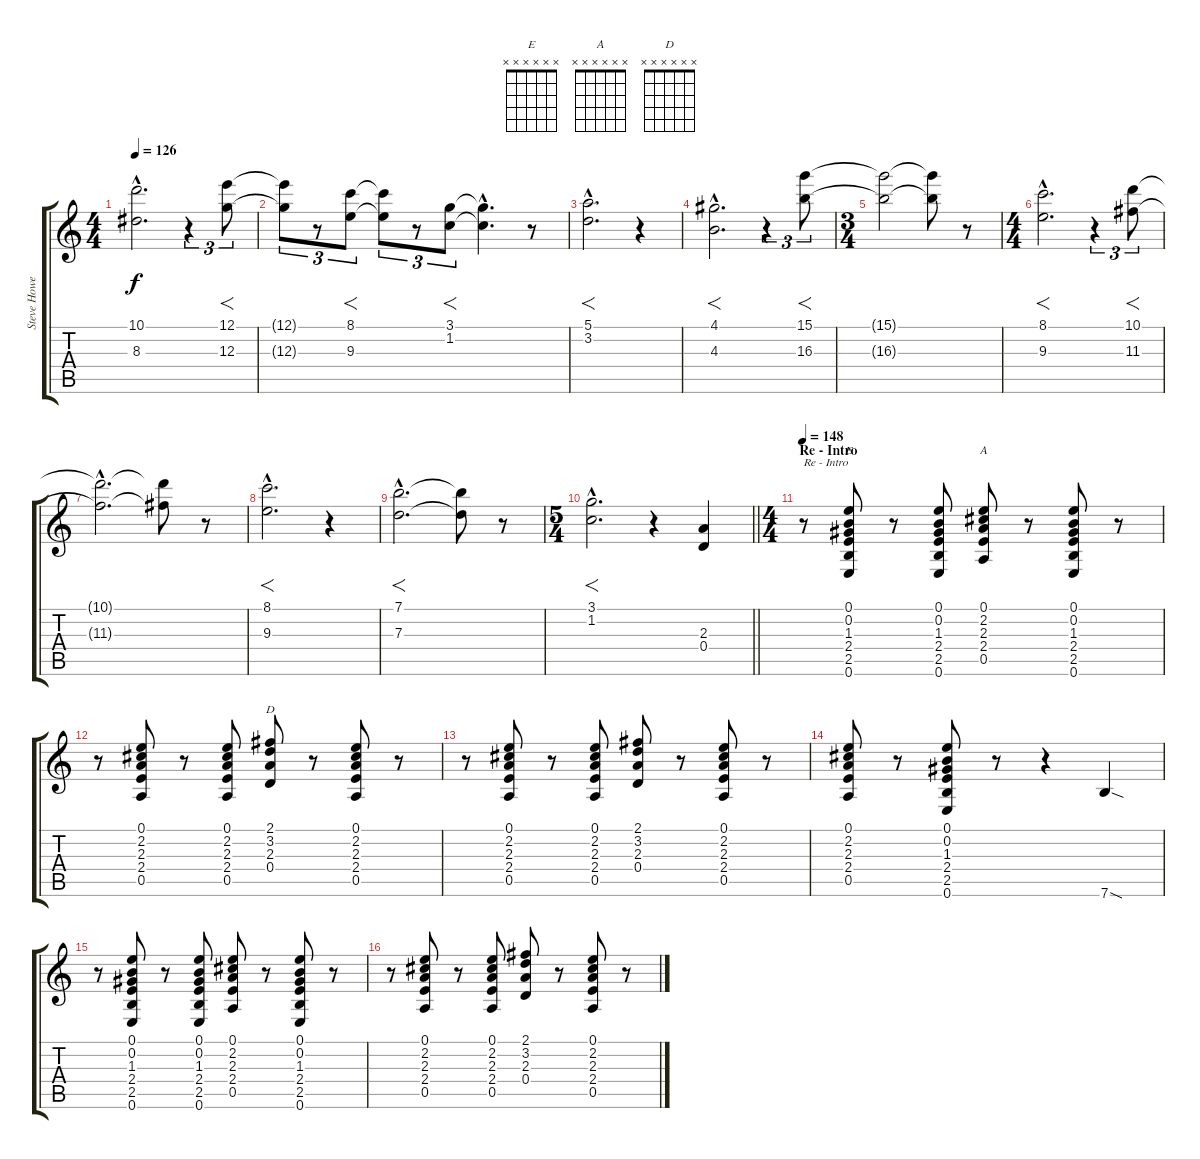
\track ("Steve Howe 1" "Steve Howe") {instrument overdrivenguitar}
\staff {score tabs}
\tuning (E4 B3 G3 D3 A2 E2) {hide}
\chord ("E" x x x x x x) {firstfret 0}
\chord ("A" x x x x x x) {firstfret 0}
\chord ("D" x x x x x x) {firstfret 0}
\ts (4 4)
\tempo 126
\clef g2
\ks c
(10.1{hac t} 8.3{hac t}).2{d dy f} r.4{tu (3 2)} (12.1 12.3).8{f tu (3 2)} |
(12.1{t} 12.3{t}).8{tu (3 2)} r.8{tu (3 2)} (8.1 9.3).8{f tu (3 2)} (8.1{t} 9.3{t}).8{tu (3 2)} r.8{tu (3 2)} (3.1 1.2).8{f tu (3 2)} (3.1{hac t} 1.2{hac t}).4{d} r.8 |
(5.1{hac} 3.2{hac}).2{f d} r.4 |
(4.1{hac} 4.3{hac}).2{f d} r.4{tu (3 2)} (15.1 16.3).8{f tu (3 2)} |
\ts (3 4)
(15.1{t} 16.3{t}).2 (15.1{t} 16.3{t}).8 r.8 |
\ts (4 4)
(8.1{hac} 9.3{hac}).2{f d} r.4{tu (3 2)} (10.1 11.3).8{f tu (3 2)} |
(10.1{hac t} 11.3{hac t}).2{d} (10.1{t} 11.3{t}).8 r.8 |
(8.1{hac} 9.3{hac}).2{f d} r.4 |
(7.1{hac} 7.3{hac}).2{f d} (7.1{t} 7.3{t}).8 r.8 |
\ts (5 4)
\barLineRight lightlight
(3.1{hac} 1.2{hac}).2{f d} r.4 (2.3 0.4).4 |
\ts (4 4)
\section ("" "Re - Intro")
\tempo 148
r.8{txt "Re - Intro"} (0.1 0.2 1.3 2.4 2.5 0.6).8{ch "E"} r.8 (0.1 0.2 1.3 2.4 2.5 0.6).8 (0.1 2.2 2.3 2.4 0.5).8{ch "A"} r.8 (0.1 0.2 1.3 2.4 2.5 0.6).8 r.8 |
r.8 (0.1 2.2 2.3 2.4 0.5).8 r.8 (0.1 2.2 2.3 2.4 0.5).8 (2.1 3.2 2.3 0.4).8{ch "D"} r.8 (0.1 2.2 2.3 2.4 0.5).8 r.8 |
r.8 (0.1 2.2 2.3 2.4 0.5).8 r.8 (0.1 2.2 2.3 2.4 0.5).8 (2.1 3.2 2.3 0.4).8 r.8 (0.1 2.2 2.3 2.4 0.5).8 r.8 |
(0.1 2.2 2.3 2.4 0.5).8 r.8 (0.1 0.2 1.3 2.4 2.5 0.6).8 r.8 r.4 7.6{sod}.4 |
r.8 (0.1 0.2 1.3 2.4 2.5 0.6).8 r.8 (0.1 0.2 1.3 2.4 2.5 0.6).8 (0.1 2.2 2.3 2.4 0.5).8 r.8 (0.1 0.2 1.3 2.4 2.5 0.6).8 r.8 |
r.8 (0.1 2.2 2.3 2.4 0.5).8 r.8 (0.1 2.2 2.3 2.4 0.5).8 (2.1 3.2 2.3 0.4).8 r.8 (0.1 2.2 2.3 2.4 0.5).8 r.8
